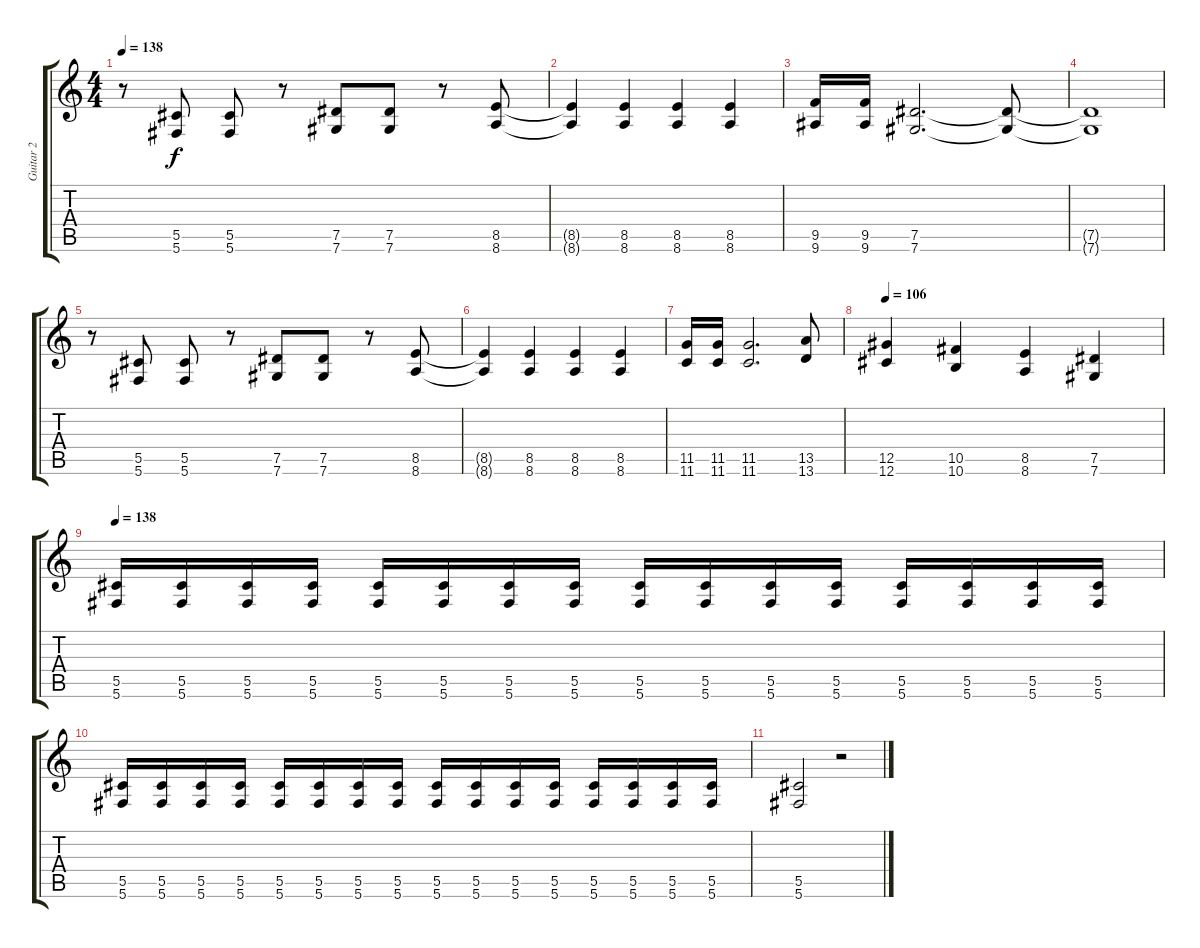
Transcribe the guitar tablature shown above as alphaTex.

\track ("Guitar 2" "Guitar 2") {instrument distortionguitar}
\staff {score tabs}
\tuning (Eb4 Bb3 Gb3 Db3 Ab2 Db2) {hide}
\ts (4 4)
\tempo 138
\clef g2
\ks c
r.8{dy f} (5.5 5.6).8 (5.5 5.6).8 r.8 (7.5 7.6).8 (7.5 7.6).8 r.8 (8.5 8.6).8 |
(8.5{t} 8.6{t}).4 (8.5 8.6).4 (8.5 8.6).4 (8.5 8.6).4 |
(9.5 9.6).16 (9.5 9.6).16 (7.5 7.6).2{d} (7.5{t} 7.6{t}).8 |
(7.5{t} 7.6{t}).1 |
r.8 (5.5 5.6).8 (5.5 5.6).8 r.8 (7.5 7.6).8 (7.5 7.6).8 r.8 (8.5 8.6).8 |
(8.5{t} 8.6{t}).4 (8.5 8.6).4 (8.5 8.6).4 (8.5 8.6).4 |
(11.5 11.6).16 (11.5 11.6).16 (11.5 11.6).2{d} (13.5 13.6).8 |
\tempo 106
(12.5 12.6).4 (10.5 10.6).4 (8.5 8.6).4 (7.5 7.6).4 |
\tempo 138
(5.5 5.6).16 (5.5 5.6).16 (5.5 5.6).16 (5.5 5.6).16 (5.5 5.6).16 (5.5 5.6).16 (5.5 5.6).16 (5.5 5.6).16 (5.5 5.6).16 (5.5 5.6).16 (5.5 5.6).16 (5.5 5.6).16 (5.5 5.6).16 (5.5 5.6).16 (5.5 5.6).16 (5.5 5.6).16 |
(5.5 5.6).16 (5.5 5.6).16 (5.5 5.6).16 (5.5 5.6).16 (5.5 5.6).16 (5.5 5.6).16 (5.5 5.6).16 (5.5 5.6).16 (5.5 5.6).16 (5.5 5.6).16 (5.5 5.6).16 (5.5 5.6).16 (5.5 5.6).16 (5.5 5.6).16 (5.5 5.6).16 (5.5 5.6).16 |
(5.5 5.6).2 r.2
